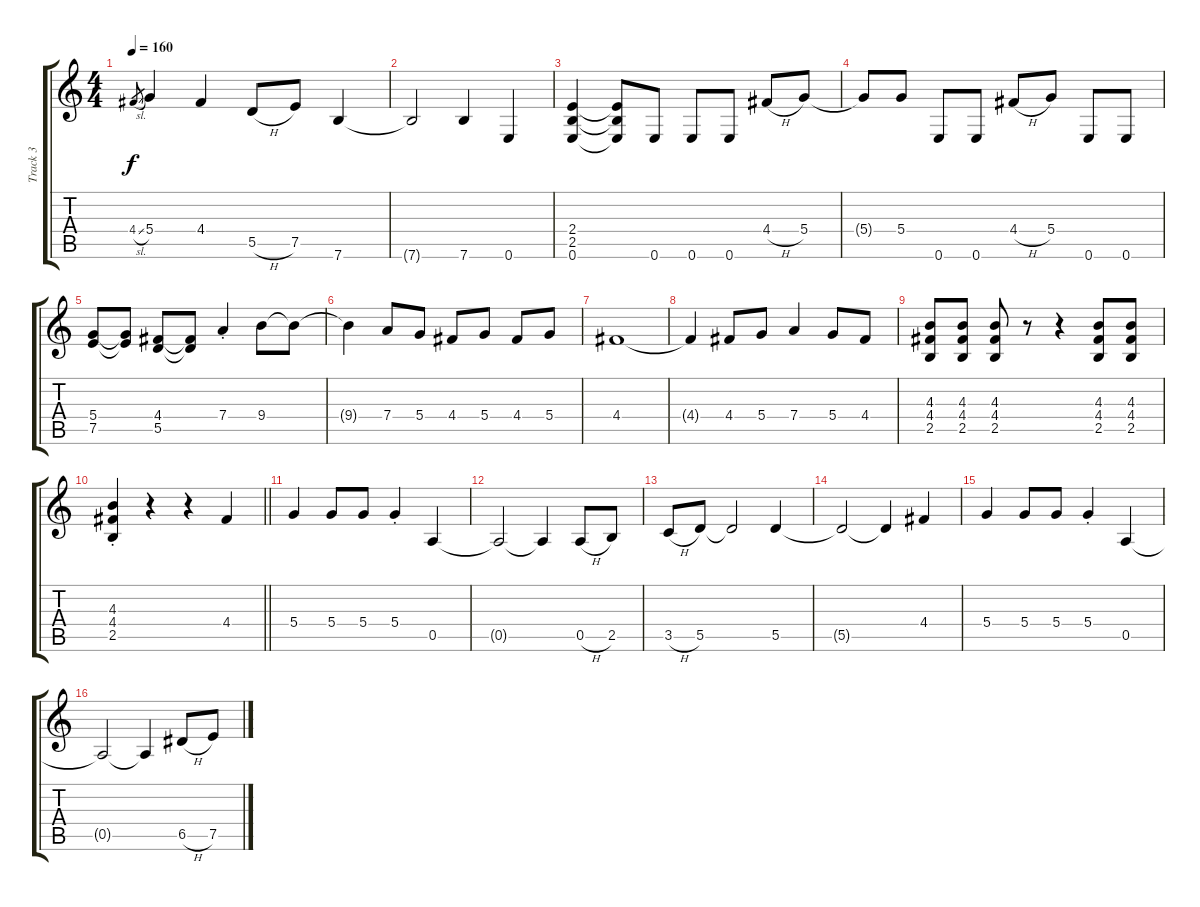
\track ("Track 3" "Track 3") {instrument acousticguitarsteel}
\staff {score tabs}
\tuning (E4 B3 G3 D3 A2 E2) {hide}
\ts (4 4)
\tempo 160
\clef g2
\ks c
4.4{sl}.8{gr dy f} 5.4.4 4.4.4 5.5{h}.8 7.5.8 7.6.4 |
7.6{t}.2 7.6.4 0.6.4 |
(2.4 2.5 0.6).4 (2.4{t} 2.5{t} 0.6{t}).8 0.6.8 0.6.8 0.6.8 4.4{h}.8 5.4.8 |
5.4{t}.8 5.4.8 0.6.8 0.6.8 4.4{h}.8 5.4.8 0.6.8 0.6.8 |
(5.4 7.5).8 (5.4{t} 7.5{t}).8 (4.4 5.5).8 (4.4{t} 5.5{t}).8 7.4{st}.4 9.4.8 9.4{t}.8 |
9.4{t}.4 7.4.8 5.4.8 4.4.8 5.4.8 4.4.8 5.4.8 |
4.4.1 |
4.4{t}.4 4.4.8 5.4.8 7.4.4 5.4.8 4.4.8 |
(4.3 4.4 2.5).8 (4.3 4.4 2.5).8 (4.3 4.4 2.5).8 r.8 r.4 (4.3 4.4 2.5).8 (4.3 4.4 2.5).8 |
\barLineRight lightlight
(4.3{st} 4.4{st} 2.5{st}).4 r.4 r.4 4.4.4 |
5.4.4 5.4.8 5.4.8 5.4{st}.4 0.5.4 |
0.5{t}.2 0.5{t}.4 0.5{h}.8 2.5.8 |
3.5{h}.8 5.5.8 5.5{t}.2 5.5.4 |
5.5{t}.2 5.5{t}.4 4.4.4 |
5.4.4 5.4.8 5.4.8 5.4{st}.4 0.5.4 |
0.5{t}.2 0.5{t}.4 6.5{h}.8 7.5.8
